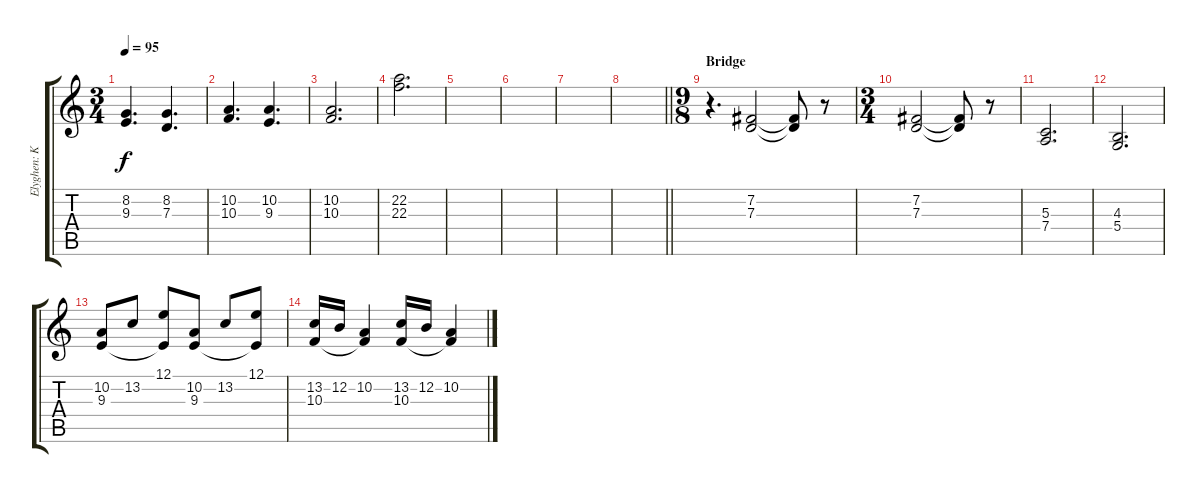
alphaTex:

\track ("Elyghen: Keyboard" "Elyghen: K") {instrument stringensemble1}
\staff {score tabs}
\tuning (E4 B3 G3 D3 A2 E2) {hide}
\ts (3 4)
\tempo 95
\clef g2
\ks c
(8.2 9.3).4{d dy f} (8.2 7.3).4{d} |
(10.2 10.3).4{d} (10.2 9.3).4{d} |
(10.2 10.3).2{d} |
(22.2 22.3).2{d} |
|
|
|
\barLineRight lightlight
|
\ts (9 8)
\section ("" "Bridge")
r.4{d} (7.2 7.3).2 (7.2{t} 7.3{t}).8 r.8 |
\ts (3 4)
(7.2 7.3).2 (7.2{t} 7.3{t}).8 r.8 |
(5.3 7.4).2{d} |
(4.3 5.4).2{d} |
(10.2 9.3).8 13.2.8 (12.1 9.3{t}).8 (10.2 9.3).8 13.2.8 (12.1 9.3{t}).8 |
(13.2 10.3).16 12.2.16 (10.2 10.3{t}).4 (13.2 10.3).16 12.2.16 (10.2 10.3{t}).4
